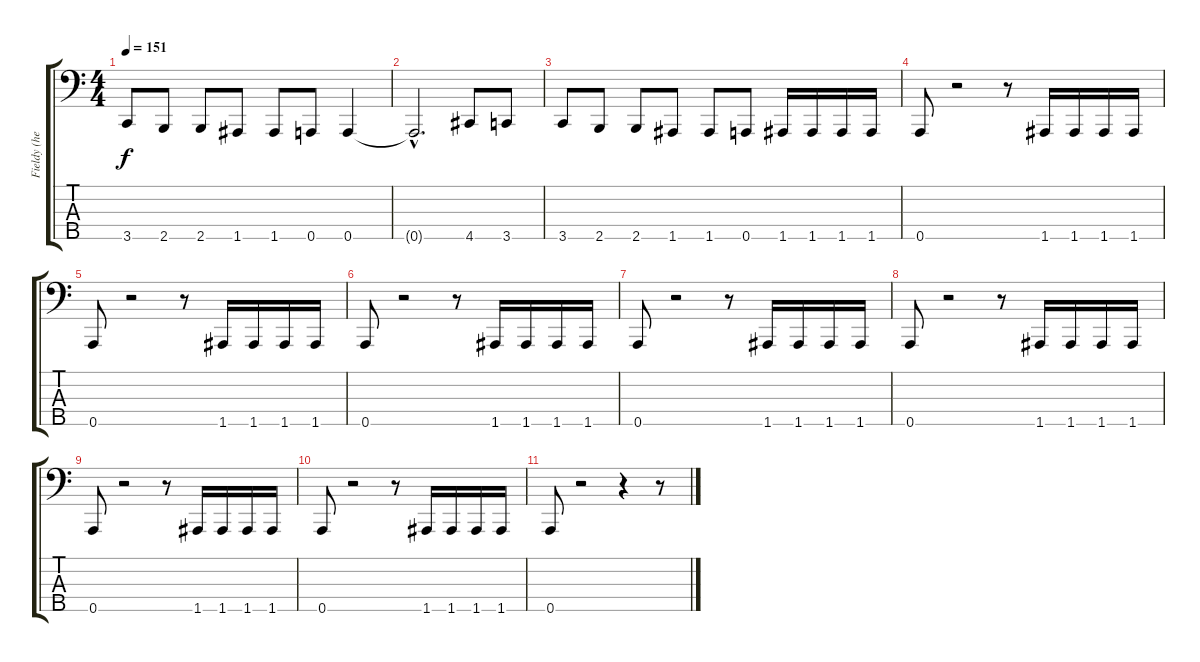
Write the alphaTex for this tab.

\track ("Fieldy (heavy slap)" "Fieldy (he") {instrument slapbass1}
\staff {score tabs}
\tuning (F2 C2 G1 D1 A0) {hide}
\ts (4 4)
\tempo 151
\clef f4
\ks c
3.5.8{dy f} 2.5.8 2.5.8 1.5.8 1.5.8 0.5.8 0.5.4 |
0.5{hac t}.2{d} 4.5.8 3.5.8 |
3.5.8 2.5.8 2.5.8 1.5.8 1.5.8 0.5.8 1.5.16 1.5.16 1.5.16 1.5.16 |
0.5.8 r.2 r.8 1.5.16 1.5.16 1.5.16 1.5.16 |
0.5.8 r.2 r.8 1.5.16 1.5.16 1.5.16 1.5.16 |
0.5.8 r.2 r.8 1.5.16 1.5.16 1.5.16 1.5.16 |
0.5.8 r.2 r.8 1.5.16 1.5.16 1.5.16 1.5.16 |
0.5.8 r.2 r.8 1.5.16 1.5.16 1.5.16 1.5.16 |
0.5.8 r.2 r.8 1.5.16 1.5.16 1.5.16 1.5.16 |
0.5.8 r.2 r.8 1.5.16 1.5.16 1.5.16 1.5.16 |
0.5.8 r.2 r.4 r.8
